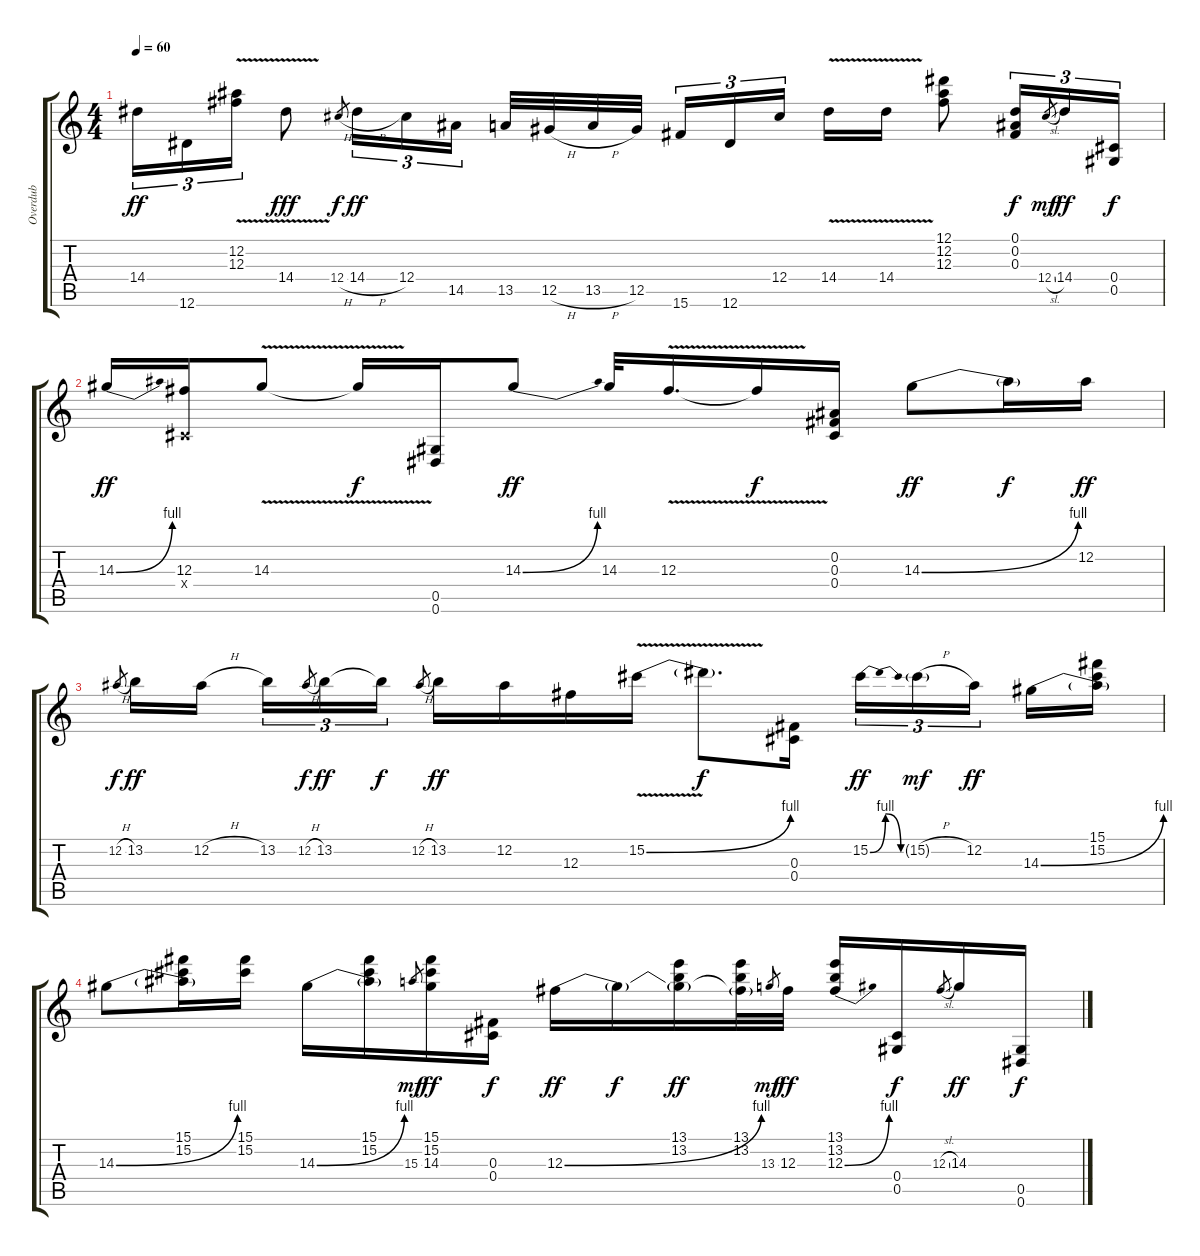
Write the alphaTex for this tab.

\track ("Overdub" "Overdub") {instrument fretlessbass}
\staff {score tabs}
\tuning (Eb4 Bb3 Gb3 Db3 Ab2 Eb2) {hide}
\ts (4 4)
\tempo 60
\clef g2
\ks c
14.4.16{tu (3 2) dy ff} 12.6.16{tu (3 2)} (12.2{v} 12.3{v}).16{tu (3 2)} 14.4{v}.8{dy fff} 12.4{h}.8{gr dy f} 14.4{h}.16{tu (3 2) dy ff} 12.4.16{tu (3 2)} 14.5.16{tu (3 2)} 13.5.32 12.5{h}.32 13.5{h}.32 12.5.32 15.6.16{tu (3 2)} 12.6.16{tu (3 2)} 12.4.16{tu (3 2)} 14.4{v}.16 14.4{v}.16 (12.1 12.2 12.3).8 (0.1 0.2 0.3).16{tu (3 2) dy f} 12.4{sl}.8{gr dy mf} 14.4.16{tu (3 2) dy ff} (0.4 0.5).16{tu (3 2) dy f} |
14.3{be (bend 0 0 60 4)}.16{dy ff} (12.3 0.4{x}).16 14.3{v}.8 14.3{t}.16{dy f} (0.5 0.6).16 14.3{be (bend 0 0 60 4)}.8{dy ff} 14.3.32 12.3{v}.16{d} 12.3{t}.16{dy f} (0.2 0.3 0.4).16 14.3{be (bend 0 0 60 4)}.8{dy ff} 14.3{t}.16{dy f} 12.2.16{dy ff} |
12.2{h}.8{gr dy f} 13.2.16{dy ff} 12.2{h}.16 13.2.16{tu (3 2)} 12.2{h}.8{gr dy f} 13.2.16{tu (3 2) dy ff} 13.2{t}.16{tu (3 2) dy f} 12.2{h}.8{gr} 13.2.16{dy ff} 12.2.16 12.3.16 15.2{be (bend 0 0 60 4) v}.16 15.2{t}.8{d dy f} (0.3 0.4).16 15.2{be (bendrelease 0 0 15 4 30 4 60 0)}.16{tu (3 2) dy ff} 15.2{h g}.16{tu (3 2) dy mf} 12.2.16{tu (3 2) dy ff} 14.3{be (bend 0 0 60 4)}.16 (15.1 15.2 14.3{t}).16 |
14.3{be (bend 0 0 60 4)}.8 (15.1 15.2 14.3{t}).16 (15.1 15.2).16 14.3{be (bend 0 0 60 4)}.16 (15.1 15.2 14.3{t}).16 15.3.8{gr dy mf} (15.1 15.2 14.3).16{dy ff} (0.3 0.4).16{dy f} 12.3{be (bend 0 0 60 4)}.16{dy ff} 12.3{t}.16{dy f} (13.1 13.2 12.3{t}).16{dy ff} (13.1 13.2 12.3{t}).32 13.3.8{gr dy mf} 12.3.32{dy ff} (13.1 13.2 12.3{be (bend 0 0 60 4)}).16 (0.4 0.5).16{dy f} 12.3{sl}.8{gr} 14.3.16{dy ff} (0.5 0.6).16{dy f}
